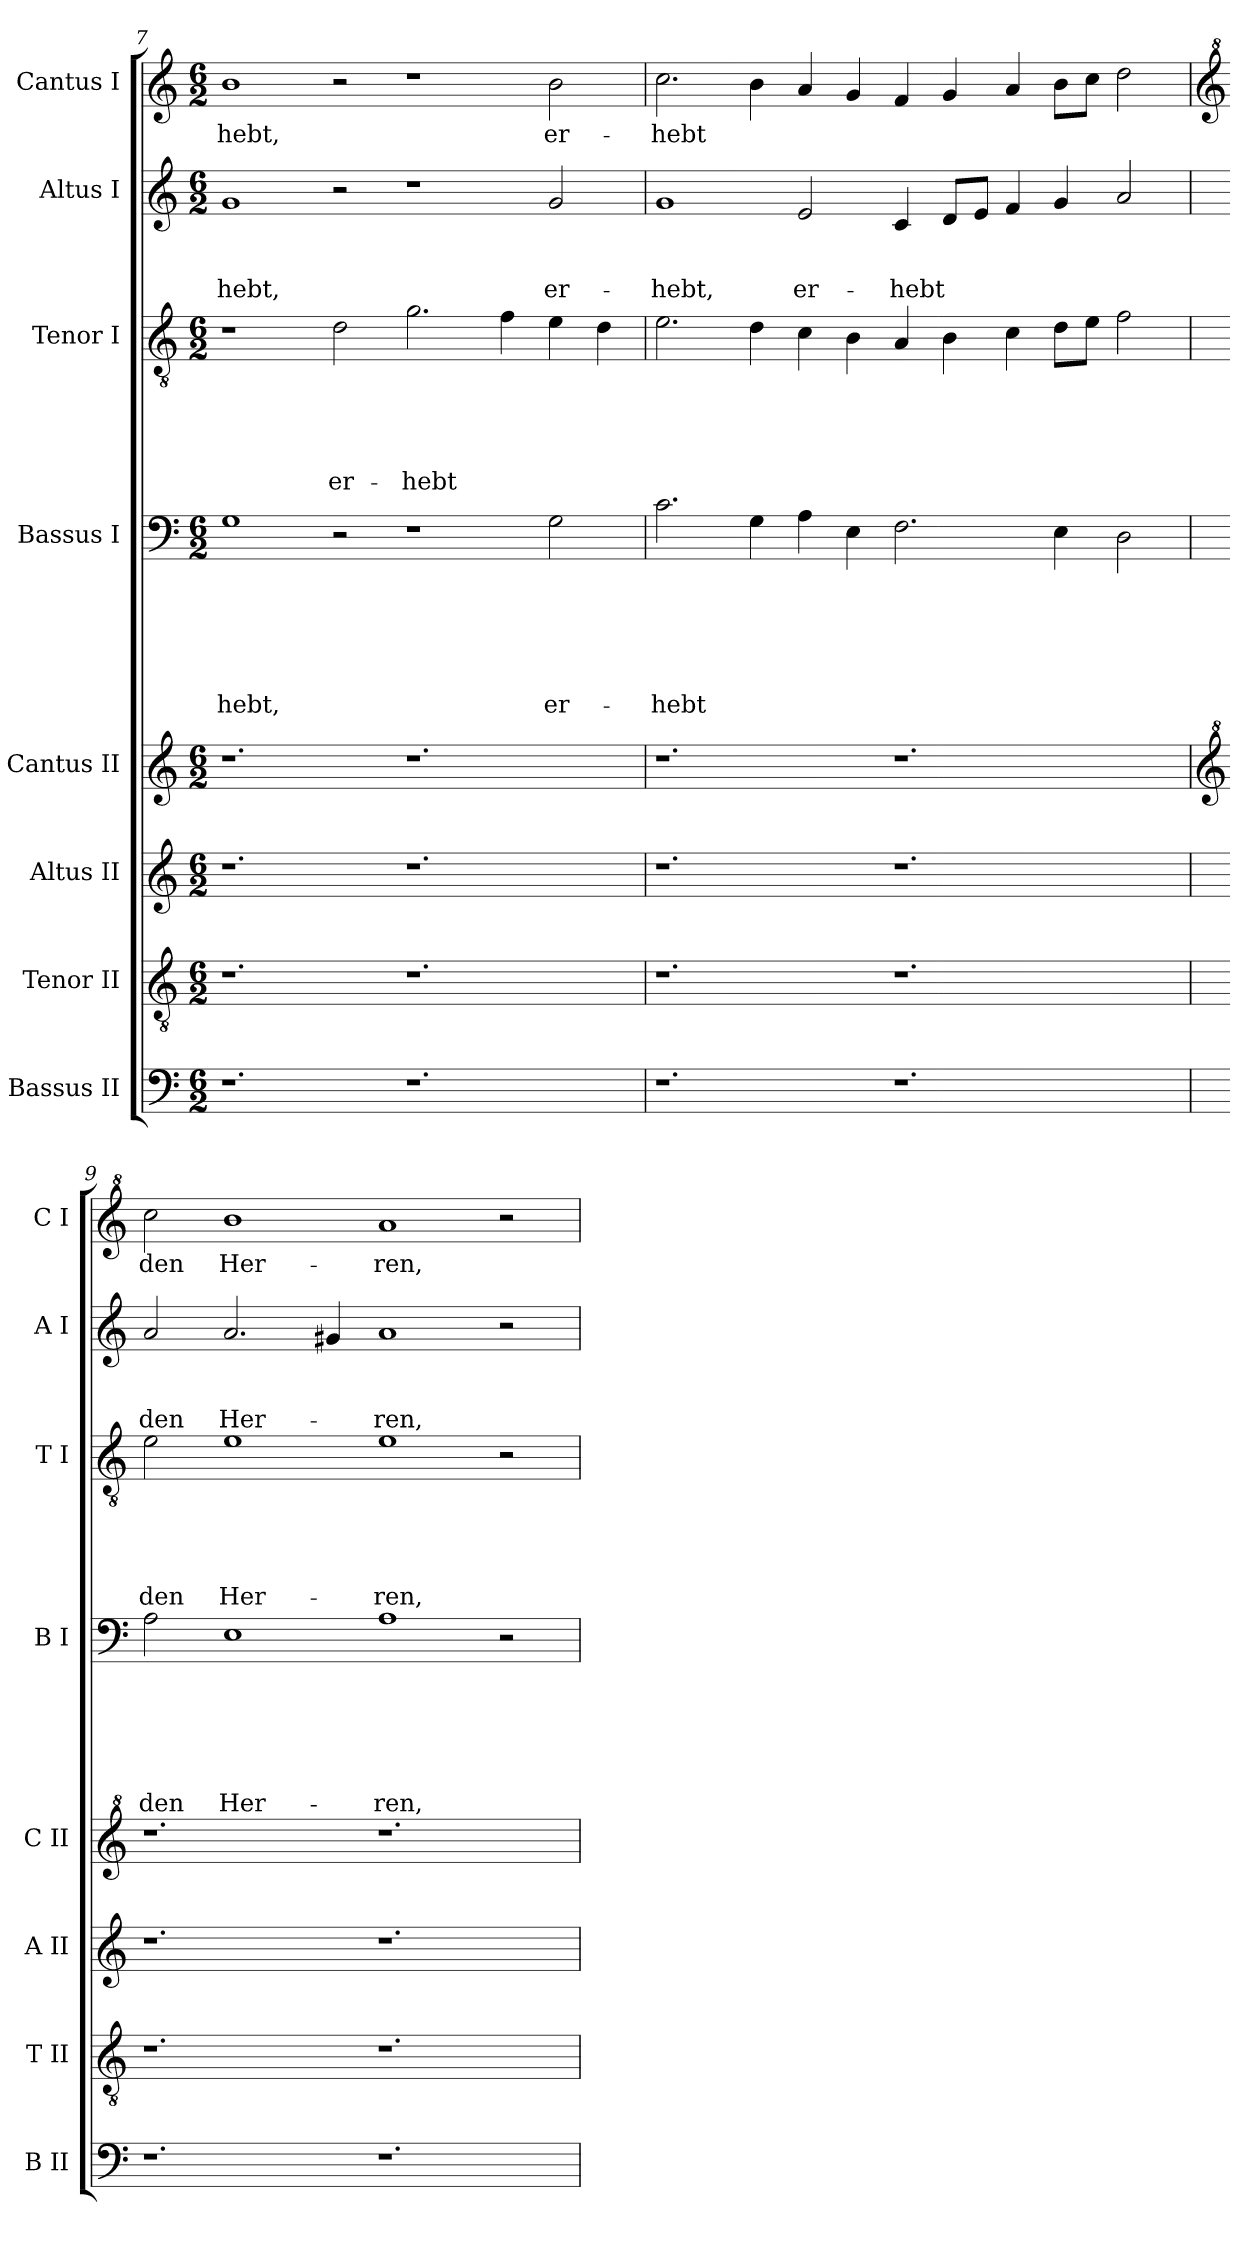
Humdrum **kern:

**kern	**kern	**kern	**kern	**kern	**text	**text	**text	**text	**text	**text	**kern	**text	**text	**text	**text	**text	**kern	**text	**text	**text	**kern	**text
*part8	*part7	*part6	*part5	*part4	*part4	*part4	*part4	*part4	*part4	*part4	*part3	*part3	*part3	*part3	*part3	*part3	*part2	*part2	*part2	*part2	*part1	*part1
*staff8	*staff7	*staff6	*staff5	*staff4	*staff4	*staff4	*staff4	*staff4	*staff4	*staff4	*staff3	*staff3	*staff3	*staff3	*staff3	*staff3	*staff2	*staff2	*staff2	*staff2	*staff1	*staff1
*I"Bassus II	*I"Tenor II	*I"Altus II	*I"Cantus II	*I"Bassus I	*	*	*	*	*	*	*I"Tenor I	*	*	*	*	*	*I"Altus I	*	*	*	*I"Cantus I	*
*I'B II	*I'T II	*I'A II	*I'C II	*I'B I	*	*	*	*	*	*	*I'T I	*	*	*	*	*	*I'A I	*	*	*	*I'C I	*
*clefF4	*clefGv2	*clefG2	*clefG2	*clefF4	*	*	*	*	*	*	*clefGv2	*	*	*	*	*	*clefG2	*	*	*	*clefG2	*
*k[]	*k[]	*k[]	*k[]	*k[]	*	*	*	*	*	*	*k[]	*	*	*	*	*	*k[]	*	*	*	*k[]	*
*C:	*C:	*C:	*C:	*C:	*	*	*	*	*	*	*C:	*	*	*	*	*	*C:	*	*	*	*C:	*
*M6/2	*M6/2	*M6/2	*M6/2	*M6/2	*	*	*	*	*	*	*M6/2	*	*	*	*	*	*M6/2	*	*	*	*M6/2	*
=7	=7	=7	=7	=7	=7	=7	=7	=7	=7	=7	=7	=7	=7	=7	=7	=7	=7	=7	=7	=7	=7	=7
!	!	!	!	!	!	!	!	!	!	!LO:LY:b	!	!	!	!	!	!	!	!	!	!LO:LY:b	!	!LO:LY:b
1.r	1.r	1.r	1.r	1G	.	.	.	.	.	-hebt,	1r	.	.	.	.	.	1g	.	.	-hebt,	1b	-hebt,
!	!	!	!	!	!	!	!	!	!	!	!	!	!	!	!	!LO:LY:b	!	!	!	!	!	!
.	.	.	.	2r	.	.	.	.	.	.	2d\	.	.	.	.	er-	2r	.	.	.	2r	.
!	!	!	!	!	!	!	!	!	!	!	!	!	!	!	!	!LO:LY:b	!	!	!	!	!	!
1.r	1.r	1.r	1.r	1r	.	.	.	.	.	.	2.g\	.	.	.	.	-hebt	1r	.	.	.	1r	.
.	.	.	.	.	.	.	.	.	.	.	4f\	.	.	.	.	.	.	.	.	.	.	.
!	!	!	!	!	!	!	!	!	!	!LO:LY:b	!	!	!	!	!	!	!	!	!	!LO:LY:b	!	!LO:LY:b
.	.	.	.	2G\	.	.	.	.	.	er-	4e\	.	.	.	.	.	2g/	.	.	er-	2b\	er-
.	.	.	.	.	.	.	.	.	.	.	4d\	.	.	.	.	.	.	.	.	.	.	.
=8	=8	=8	=8	=8	=8	=8	=8	=8	=8	=8	=8	=8	=8	=8	=8	=8	=8	=8	=8	=8	=8	=8
!	!	!	!	!	!	!	!	!	!	!LO:LY:b	!	!	!	!	!	!	!	!	!	!LO:LY:b	!	!LO:LY:b
1.r	1.r	1.r	1.r	2.c\	.	.	.	.	.	-hebt	2.e\	.	.	.	.	.	1g	.	.	-hebt,	2.cc\	-hebt
.	.	.	.	4G\	.	.	.	.	.	.	4d\	.	.	.	.	.	.	.	.	.	4b\	.
!	!	!	!	!	!	!	!	!	!	!	!	!	!	!	!	!	!	!	!	!LO:LY:b	!	!
.	.	.	.	4A\	.	.	.	.	.	.	4c\	.	.	.	.	.	2e/	.	.	er-	4a/	.
.	.	.	.	4E\	.	.	.	.	.	.	4B\	.	.	.	.	.	.	.	.	.	4g/	.
!	!	!	!	!	!	!	!	!	!	!	!	!	!	!	!	!	!	!	!	!LO:LY:b	!	!
1.r	1.r	1.r	1.r	2.F\	.	.	.	.	.	.	4A/	.	.	.	.	.	4c/	.	.	-hebt	4f/	.
.	.	.	.	.	.	.	.	.	.	.	4B\	.	.	.	.	.	8d/L	.	.	.	4g/	.
.	.	.	.	.	.	.	.	.	.	.	.	.	.	.	.	.	8e/J	.	.	.	.	.
.	.	.	.	.	.	.	.	.	.	.	4c\	.	.	.	.	.	4f/	.	.	.	4a/	.
.	.	.	.	4E\	.	.	.	.	.	.	8d\L	.	.	.	.	.	4g/	.	.	.	8b\L	.
.	.	.	.	.	.	.	.	.	.	.	8e\J	.	.	.	.	.	.	.	.	.	8cc\J	.
.	.	.	.	2D\	.	.	.	.	.	.	2f\	.	.	.	.	.	2a/	.	.	.	2dd\	.
!!LO:PB:g=z
=9	=9	=9	=9	=9	=9	=9	=9	=9	=9	=9	=9	=9	=9	=9	=9	=9	=9	=9	=9	=9	=9	=9
*	*	*	*clefG^2	*	*	*	*	*	*	*	*	*	*	*	*	*	*	*	*	*	*clefG^2	*
!	!	!	!	!	!	!	!	!	!	!LO:LY:b	!	!	!	!	!	!LO:LY:b	!	!	!	!LO:LY:b	!	!LO:LY:b
1.r	1.r	1.r	1.r	2A\	.	.	.	.	.	den	2e\	.	.	.	.	den	2a/	.	.	den	2ccc\	den
!	!	!	!	!	!	!	!	!	!	!LO:LY:b	!	!	!	!	!	!LO:LY:b	!	!	!	!LO:LY:b	!	!LO:LY:b
.	.	.	.	1E	.	.	.	.	.	Her-	1e	.	.	.	.	Her-	2.a/	.	.	Her-	1bb	Her-
.	.	.	.	.	.	.	.	.	.	.	.	.	.	.	.	.	4g#X/	.	.	.	.	.
!	!	!	!	!	!	!	!	!	!	!LO:LY:b	!	!	!	!	!	!LO:LY:b	!	!	!	!LO:LY:b	!	!LO:LY:b
1.r	1.r	1.r	1.r	1A	.	.	.	.	.	-ren,	1e	.	.	.	.	-ren,	1a	.	.	-ren,	1aa	-ren,
.	.	.	.	2r	.	.	.	.	.	.	2r	.	.	.	.	.	2r	.	.	.	2r	.
=	=	=	=	=	=	=	=	=	=	=	=	=	=	=	=	=	=	=	=	=	=	=
*-	*-	*-	*-	*-	*-	*-	*-	*-	*-	*-	*-	*-	*-	*-	*-	*-	*-	*-	*-	*-	*-	*-
